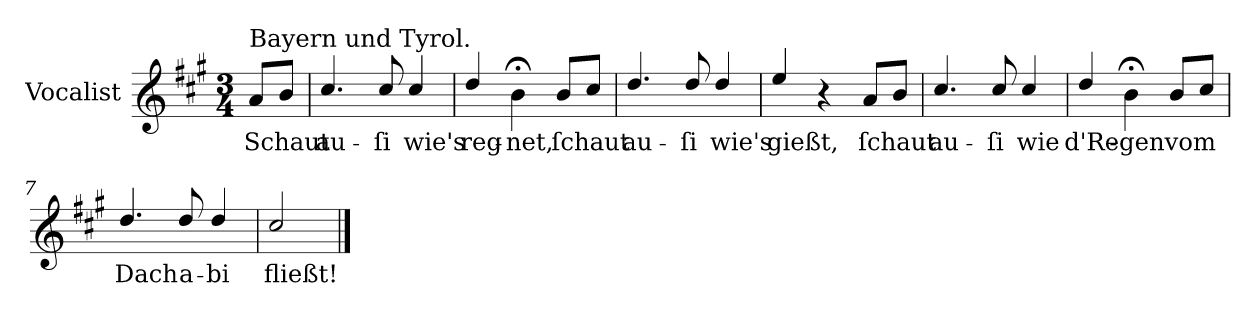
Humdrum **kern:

**kern	**text
*part1	*part1
*staff1	*staff1
*I"Vocalist	*
*k[f#c#g#]	*
*A:	*
*M3/4	*
=	=
!LO:TX:a:t=Bayern und Tyrol.	!
8aL	Schaut
8bJ	.
=1	=1
4.cc#/	au-
8cc#/	-ſi
4cc#/	wie's
=2	=2
4dd/	reg-
4b;<	-net,
8b/L	ſchaut
8cc#J	.
=3	=3
4.dd/	au-
8dd/	-ſi
4dd/	wie's
=4	=4
4ee/	gießt,
4r	.
8aL	ſchaut
8bJ	.
=5	=5
4.cc#/	au-
8cc#/	-ſi
4cc#/	wie
=6	=6
4dd/	d'Re-
4b;<	-gen
8b/L	vom
8cc#J	.
=7	=7
4.dd/	Dach
8dd/	a-
4dd/	-bi
=8	=8
2cc#/	fließt!
==	==
*-	*-
